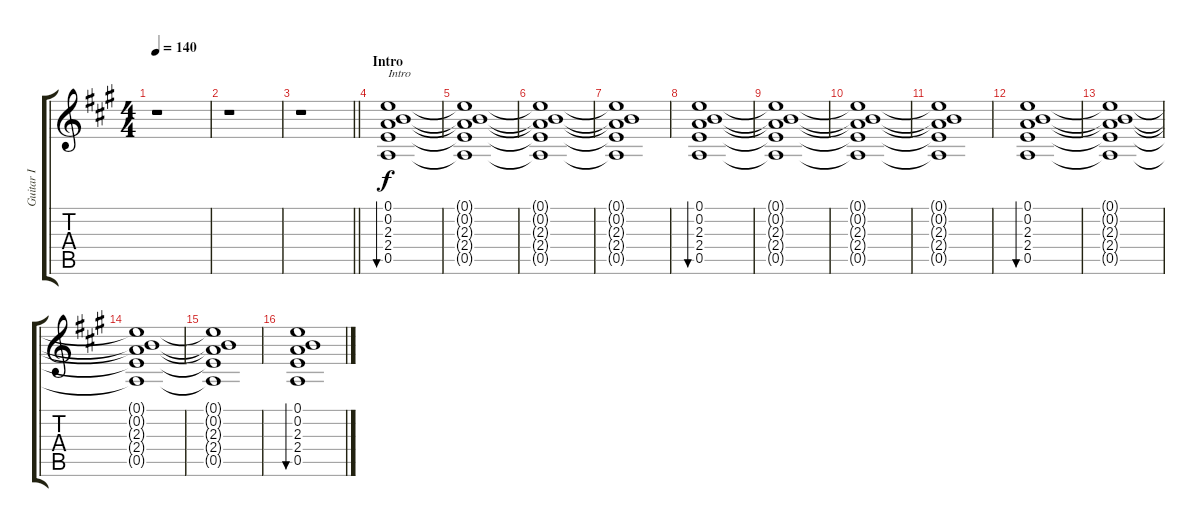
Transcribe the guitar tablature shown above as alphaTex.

\track ("Guitar I" "Guitar I") {instrument acousticguitarsteel}
\staff {score tabs}
\tuning (E4 B3 G3 D3 A2 E2) {hide}
\ts (4 4)
\tempo 140
\clef g2
\ks a
r.1{dy f instrument acousticguitarsteel} |
r.1 |
\barLineRight lightlight
r.1 |
\section ("" "Intro")
(0.1 0.2 2.3 2.4 0.5).1{bu 240 txt "Intro"} |
(0.1{t} 0.2{t} 2.3{t} 2.4{t} 0.5{t}).1 |
(0.1{t} 0.2{t} 2.3{t} 2.4{t} 0.5{t}).1 |
(0.1{t} 0.2{t} 2.3{t} 2.4{t} 0.5{t}).1 |
(0.1 0.2 2.3 2.4 0.5).1{bu 240} |
(0.1{t} 0.2{t} 2.3{t} 2.4{t} 0.5{t}).1 |
(0.1{t} 0.2{t} 2.3{t} 2.4{t} 0.5{t}).1 |
(0.1{t} 0.2{t} 2.3{t} 2.4{t} 0.5{t}).1 |
(0.1 0.2 2.3 2.4 0.5).1{bu 240} |
(0.1{t} 0.2{t} 2.3{t} 2.4{t} 0.5{t}).1 |
(0.1{t} 0.2{t} 2.3{t} 2.4{t} 0.5{t}).1 |
(0.1{t} 0.2{t} 2.3{t} 2.4{t} 0.5{t}).1 |
(0.1 0.2 2.3 2.4 0.5).1{bu 240}
